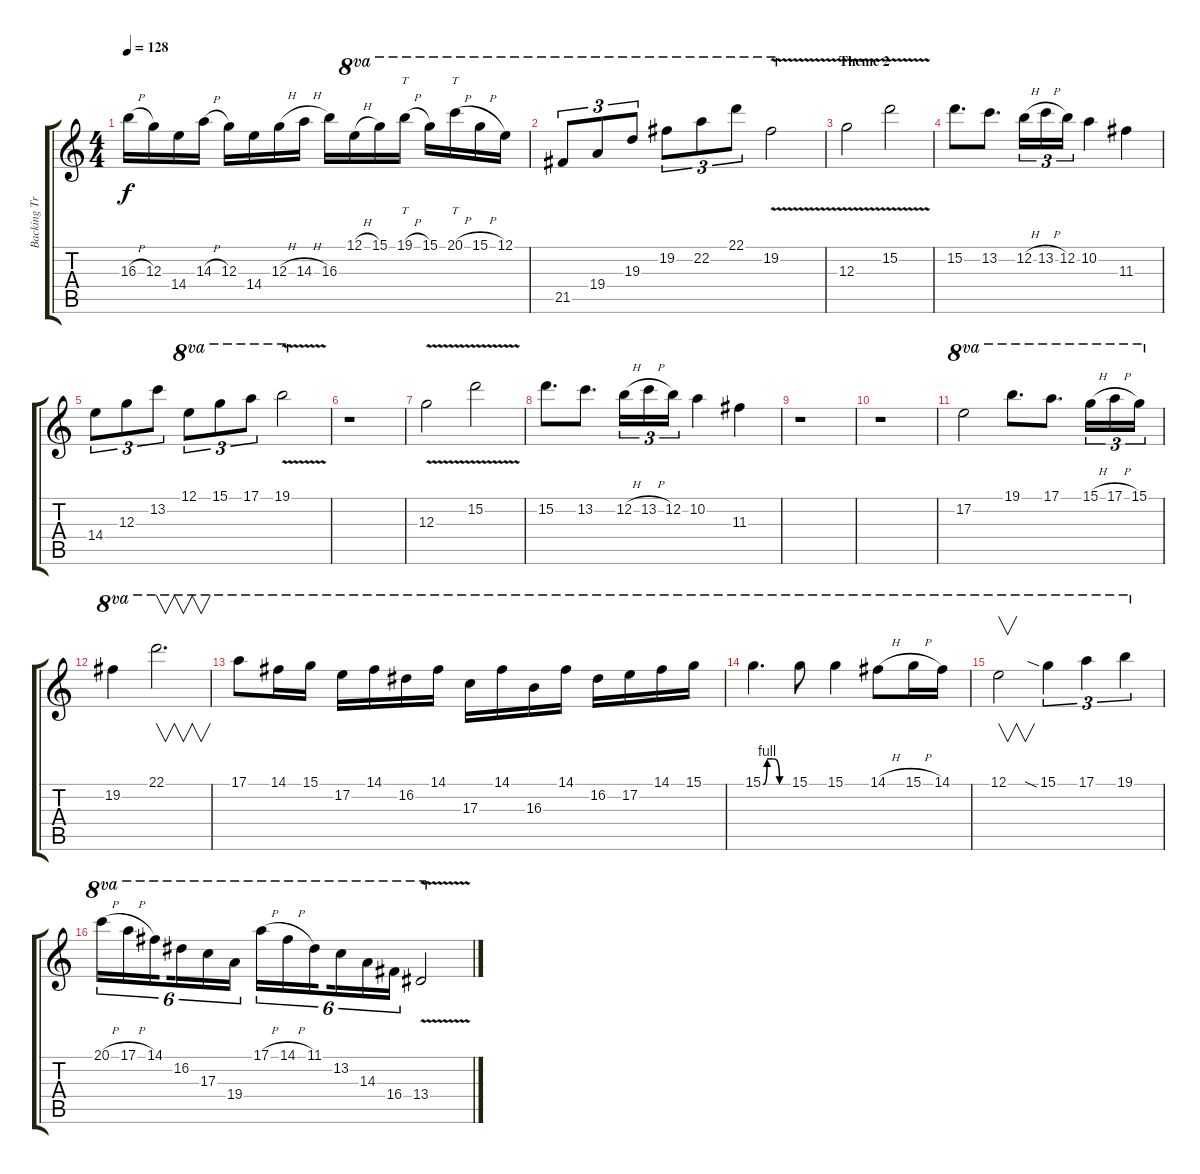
\track ("Backing Track" "Backing Tr") {instrument distortionguitar}
\staff {score tabs}
\tuning (E4 B3 G3 D3 A2 E2) {hide}
\ts (4 4)
\tempo 128
\clef g2
\ks c
16.3{h}.16{dy f} 12.3.16 14.4.16 14.3{h}.16 12.3.16 14.4.16 12.3{h}.16 14.3{h}.16 16.3.16 12.1{h}.16{ot 8va} 15.1.16{ot 8va} 19.1{h}.16{tt ot 8va} 15.1.16{ot 8va} 20.1{h}.16{tt ot 8va} 15.1{h}.16{ot 8va} 12.1.16{ot 8va} |
21.5.8{tu (3 2) ot 8va} 19.4.8{tu (3 2) ot 8va} 19.3.8{tu (3 2) ot 8va} 19.2.8{tu (3 2) ot 8va} 22.2.8{tu (3 2) ot 8va} 22.1.8{tu (3 2) ot 8va} 19.2{v}.2{ot 8va} |
\section ("" "Theme 2")
12.3{v}.2 15.2{v}.2 |
15.2.8{d} 13.2.8{d} 12.2{h}.16{tu (3 2)} 13.2{h}.16{tu (3 2)} 12.2.16{tu (3 2)} 10.2.4 11.3.4 |
14.4.8{tu (3 2)} 12.3.8{tu (3 2)} 13.2.8{tu (3 2)} 12.1.8{tu (3 2) ot 8va} 15.1.8{tu (3 2) ot 8va} 17.1.8{tu (3 2) ot 8va} 19.1{v}.2{ot 8va} |
r.1 |
12.3{v}.2 15.2{v}.2 |
15.2.8{d} 13.2.8{d} 12.2{h}.16{tu (3 2)} 13.2{h}.16{tu (3 2)} 12.2.16{tu (3 2)} 10.2.4 11.3.4 |
r.1 |
r.1 |
17.2.2{ot 8va} 19.1.8{d ot 8va} 17.1.8{d ot 8va} 15.1{h}.16{tu (3 2) ot 8va} 17.1{h}.16{tu (3 2) ot 8va} 15.1.16{tu (3 2) ot 8va} |
19.2.4{ot 8va} 22.1.2{v d ot 8va} |
17.1.8{ot 8va} 14.1.16{ot 8va} 15.1.16{ot 8va} 17.2.16{ot 8va} 14.1.16{ot 8va} 16.2.16{ot 8va} 14.1.16{ot 8va} 17.3.16{ot 8va} 14.1.16{ot 8va} 16.3.16{ot 8va} 14.1.16{ot 8va} 16.2.16{ot 8va} 17.2.16{ot 8va} 14.1.16{ot 8va} 15.1.16{ot 8va} |
15.1{be (custom 0 0 10 4 25 4 40 0 60 0)}.4{d ot 8va} 15.1.8{ot 8va} 15.1.4{ot 8va} 14.1{h}.8{ot 8va} 15.1{h}.16{ot 8va} 14.1.16{ot 8va} |
12.1.2{v ot 8va} 15.1{sia}.4{tu (3 2) ot 8va} 17.1.4{tu (3 2) ot 8va} 19.1.4{tu (3 2) ot 8va} |
20.1{h}.16{tu (6 4) ot 8va} 17.1{h}.16{tu (6 4) ot 8va} 14.1.16{tu (6 4) ot 8va beam splitsecondary} 16.2.16{tu (6 4) ot 8va} 17.3.16{tu (6 4) ot 8va} 19.4.16{tu (6 4) ot 8va} 17.1{h}.16{tu (6 4) ot 8va} 14.1{h}.16{tu (6 4) ot 8va} 11.1.16{tu (6 4) ot 8va beam splitsecondary} 13.2.16{tu (6 4) ot 8va} 14.3.16{tu (6 4) ot 8va} 16.4.16{tu (6 4) ot 8va} 13.4{v}.2{ot 8va}
